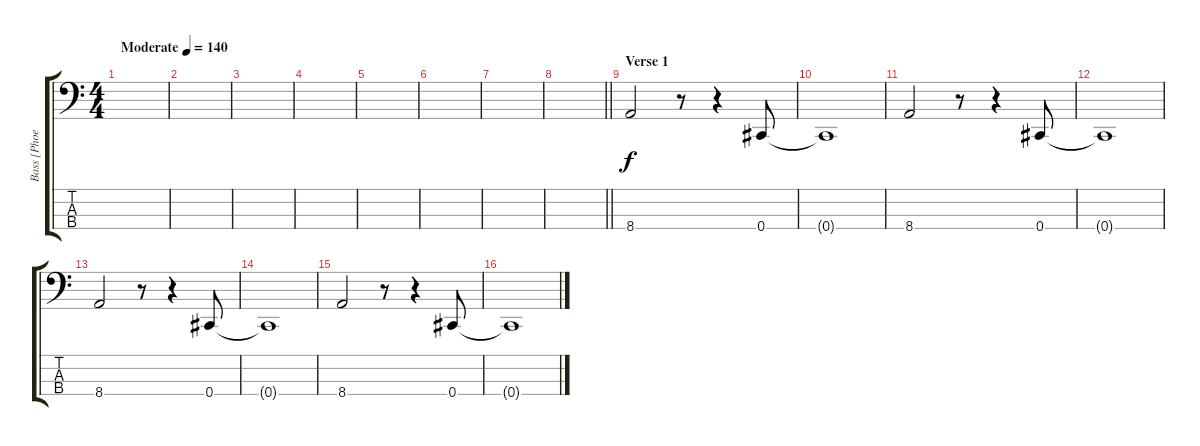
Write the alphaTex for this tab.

\track ("Bass [Phoenix]" "Bass [Phoe") {instrument electricbassfinger}
\staff {score tabs}
\tuning (Gb2 Db2 Ab1 Db1) {hide}
\ts (4 4)
\tempo (140 "Moderate")
\clef f4
\ks c
|
|
|
|
|
|
|
\barLineRight lightlight
|
\section ("" "Verse 1")
8.4.2 r.8 r.4 0.4.8 |
0.4{t}.1 |
8.4.2 r.8 r.4 0.4.8 |
0.4{t}.1 |
8.4.2 r.8 r.4 0.4.8 |
0.4{t}.1 |
8.4.2 r.8 r.4 0.4.8 |
0.4{t}.1
